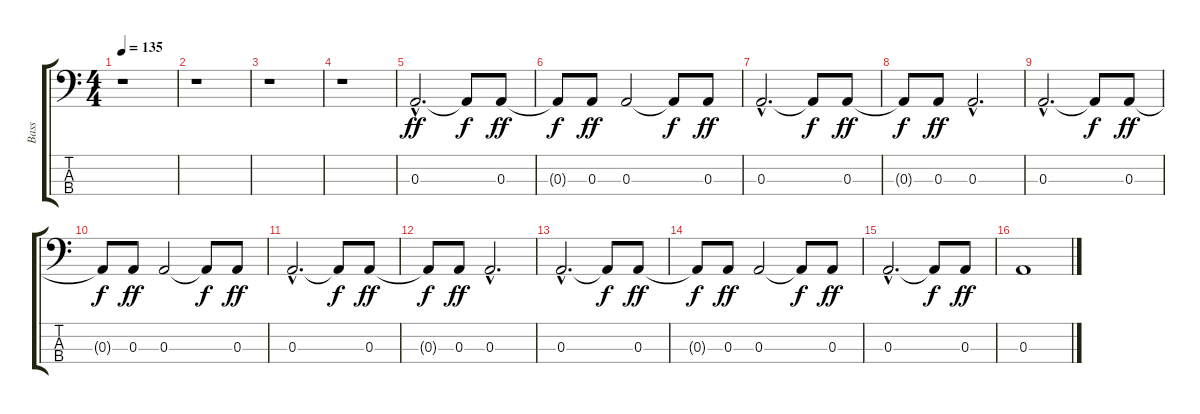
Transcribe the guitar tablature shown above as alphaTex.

\track ("Bass" "Bass") {instrument electricbassfinger}
\staff {score tabs}
\tuning (G2 D2 A1 E1) {hide}
\ts (4 4)
\tempo 135
\clef f4
\ks c
r.1{dy ff} |
r.1 |
r.1 |
r.1 |
0.3{hac}.2{d volume 16} 0.3{t}.8{dy f} 0.3.8{dy ff} |
0.3{t}.8{dy f} 0.3.8{dy ff} 0.3.2 0.3{t}.8{dy f} 0.3.8{dy ff} |
0.3{hac}.2{d} 0.3{t}.8{dy f} 0.3.8{dy ff} |
0.3{t}.8{dy f} 0.3.8{dy ff} 0.3{hac}.2{d} |
0.3{hac}.2{d} 0.3{t}.8{dy f} 0.3.8{dy ff} |
0.3{t}.8{dy f} 0.3.8{dy ff} 0.3.2 0.3{t}.8{dy f} 0.3.8{dy ff} |
0.3{hac}.2{d} 0.3{t}.8{dy f} 0.3.8{dy ff} |
0.3{t}.8{dy f} 0.3.8{dy ff} 0.3{hac}.2{d} |
0.3{hac}.2{d} 0.3{t}.8{dy f} 0.3.8{dy ff} |
0.3{t}.8{dy f} 0.3.8{dy ff} 0.3.2 0.3{t}.8{dy f} 0.3.8{dy ff} |
0.3{hac}.2{d} 0.3{t}.8{dy f} 0.3.8{dy ff} |
0.3.1
